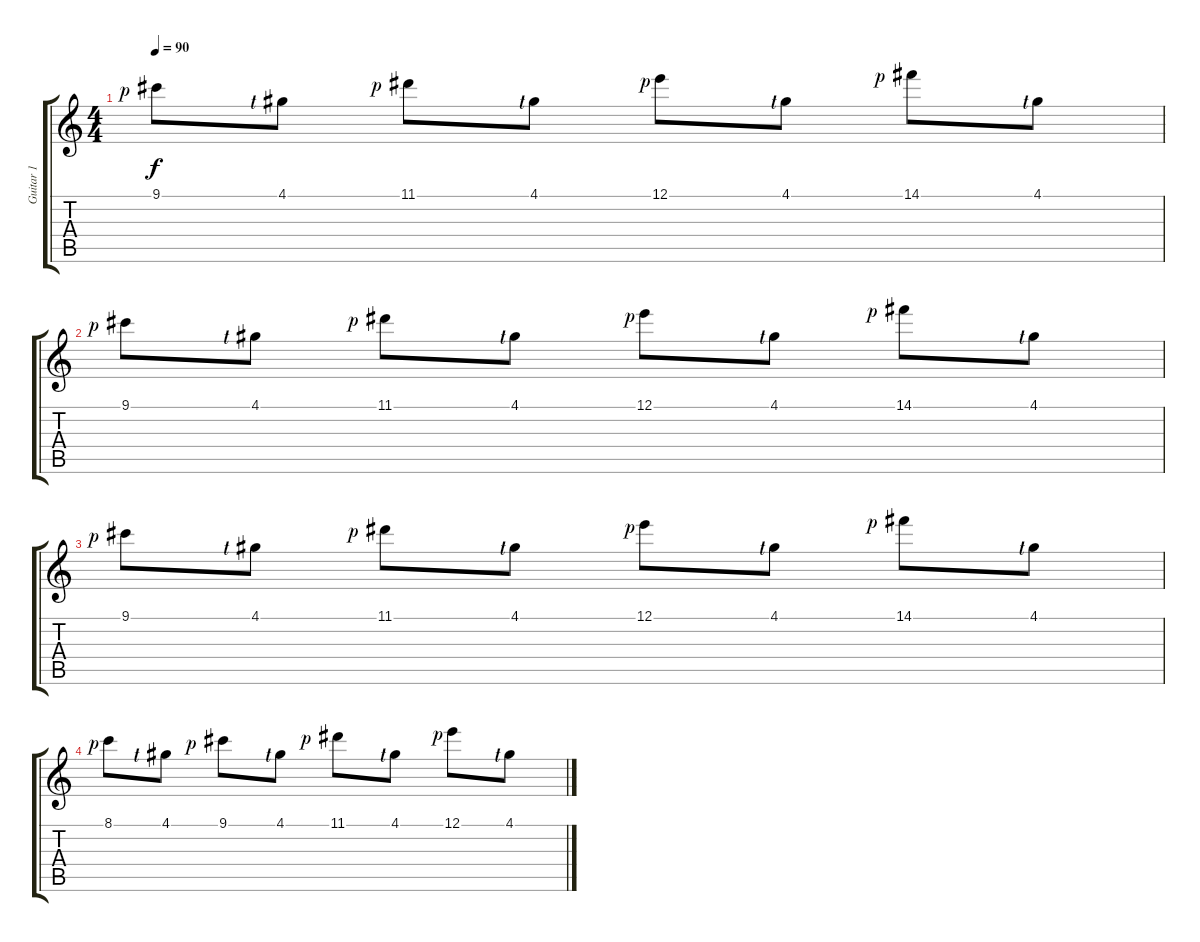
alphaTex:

\track ("Guitar 1" "Guitar 1") {instrument distortionguitar}
\staff {score tabs}
\tuning (E4 B3 G3 D3 A2 E2) {hide}
\ts (4 4)
\tempo 90
\clef g2
\ks c
9.1{rf 1}.8{dy f} 4.1{lf 1}.8 11.1{rf 1}.8 4.1{lf 1}.8 12.1{rf 1}.8 4.1{lf 1}.8 14.1{rf 1}.8 4.1{lf 1}.8 |
9.1{rf 1}.8 4.1{lf 1}.8 11.1{rf 1}.8 4.1{lf 1}.8 12.1{rf 1}.8 4.1{lf 1}.8 14.1{rf 1}.8 4.1{lf 1}.8 |
9.1{rf 1}.8 4.1{lf 1}.8 11.1{rf 1}.8 4.1{lf 1}.8 12.1{rf 1}.8 4.1{lf 1}.8 14.1{rf 1}.8 4.1{lf 1}.8 |
8.1{rf 1}.8 4.1{lf 1}.8 9.1{rf 1}.8 4.1{lf 1}.8 11.1{rf 1}.8 4.1{lf 1}.8 12.1{rf 1}.8 4.1{lf 1}.8
